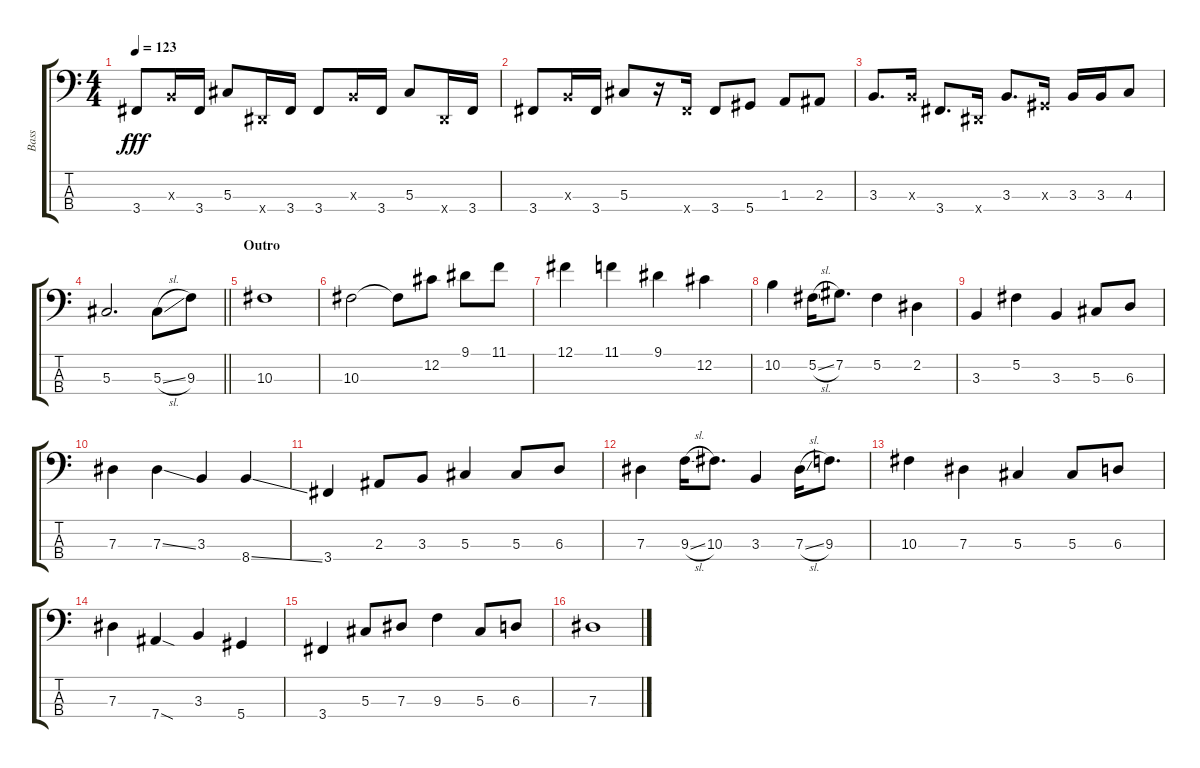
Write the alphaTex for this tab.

\track ("Bass" "Bass") {instrument electricbasspick}
\staff {score tabs}
\tuning (Gb2 Db2 Ab1 Eb1) {hide}
\ts (4 4)
\tempo 123
\clef f4
\ks c
3.4.8{dy fff} 3.3{x}.16 3.4.16 5.3.8 0.4{x}.16 3.4.16 3.4.8 3.3{x}.16 3.4.16 5.3.8 0.4{x}.16 3.4.16 |
3.4.8 3.3{x}.16 3.4.16 5.3.8 r.16 3.4{x}.16 3.4.8 5.4.8 1.3.8 2.3.8 |
3.3.8{d} 3.3{x}.16 3.4.8{d} 0.4{x}.16 3.3.8{d} 0.3{x}.16 3.3.16 3.3.16 4.3.8 |
\barLineRight lightlight
5.3.2{d} 5.3{sl}.8 9.3.8 |
\section ("" "Outro")
10.3.1 |
10.3.2 10.3{t}.8 12.2.8 9.1.8 11.1.8 |
12.1.4 11.1.4 9.1.4 12.2.4 |
10.2.4 5.2{sl}.16 7.2.8{d} 5.2.4 2.2.4 |
3.3.4 5.2.4 3.3.4 5.3.8 6.3.8 |
7.3.4 7.3{ss}.4 3.3.4 8.4{ss}.4 |
3.4.4 2.3.8 3.3.8 5.3.4 5.3.8 6.3.8 |
7.3.4 9.3{sl}.16 10.3.8{d} 3.3.4 7.3{sl}.16 9.3.8{d} |
10.3.4 7.3.4 5.3.4 5.3.8 6.3.8 |
7.3.4 7.4{sod}.4 3.3.4 5.4.4 |
3.4.4 5.3.8 7.3.8 9.3.4 5.3.8 6.3.8 |
7.3.1
